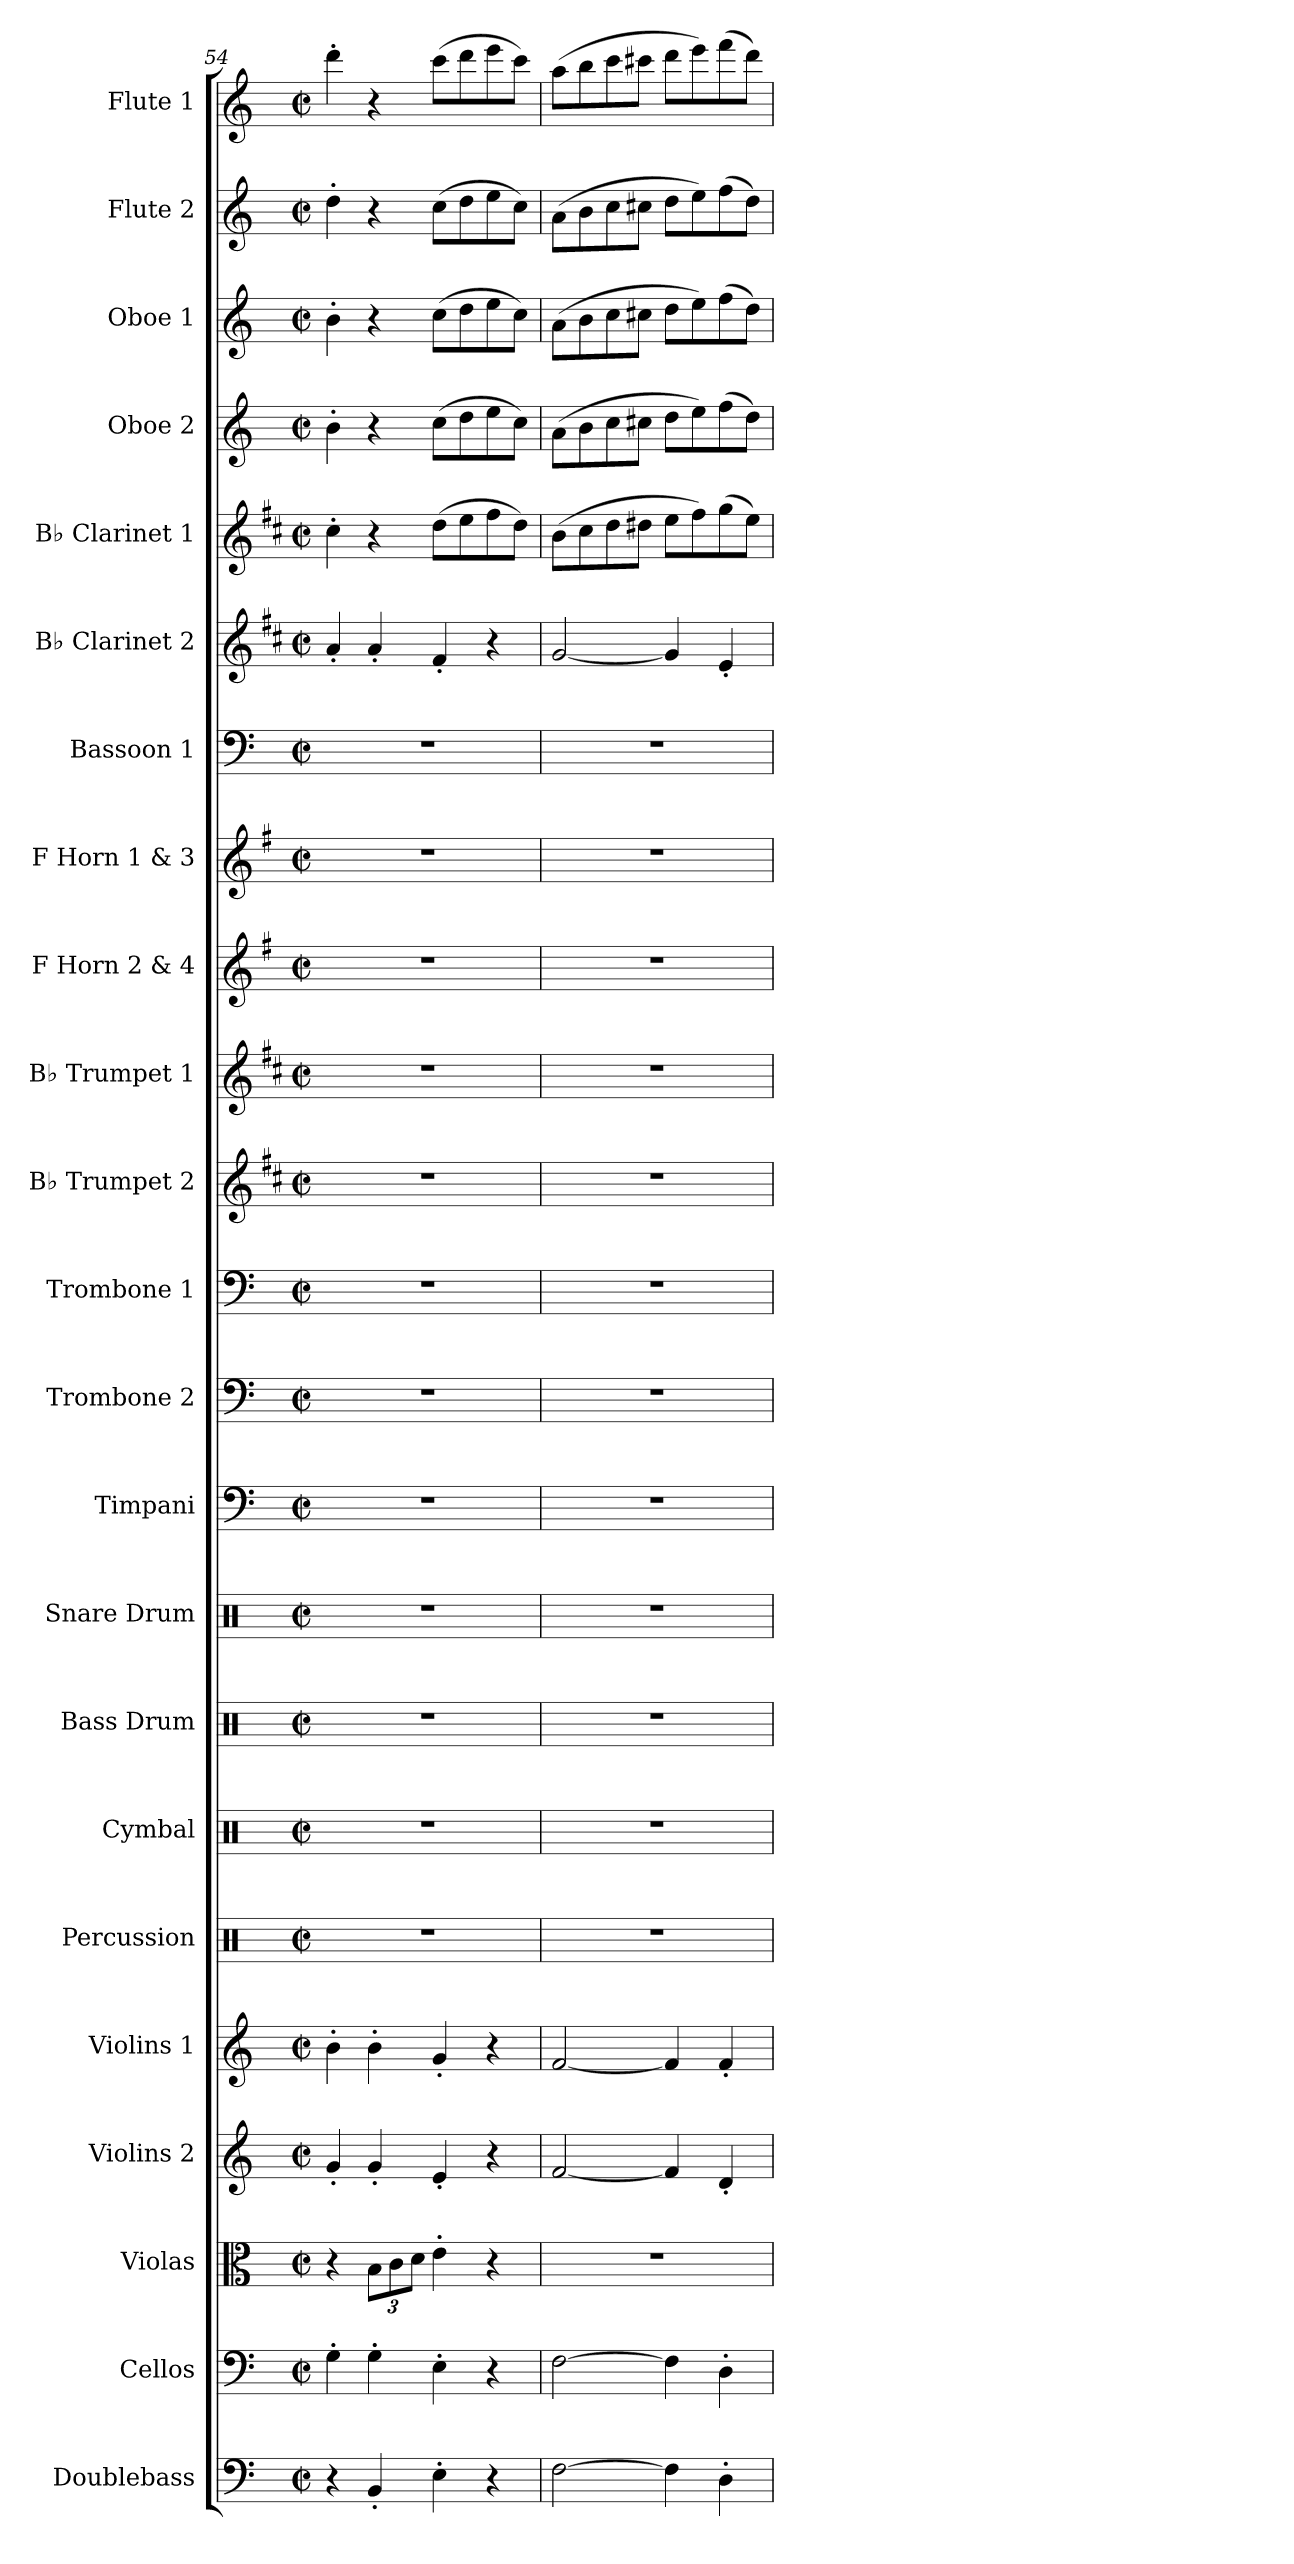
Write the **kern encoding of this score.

**kern	**kern	**kern	**kern	**kern	**kern	**kern	**kern	**kern	**kern	**kern	**kern	**kern	**kern	**kern	**kern	**kern	**kern	**kern	**kern	**kern	**kern	**kern
*part23	*part22	*part21	*part20	*part19	*part18	*part17	*part16	*part15	*part14	*part13	*part12	*part11	*part10	*part9	*part8	*part7	*part6	*part5	*part4	*part3	*part2	*part1
*staff23	*staff22	*staff21	*staff20	*staff19	*staff18	*staff17	*staff16	*staff15	*staff14	*staff13	*staff12	*staff11	*staff10	*staff9	*staff8	*staff7	*staff6	*staff5	*staff4	*staff3	*staff2	*staff1
*I"Doublebass	*I"Cellos	*I"Violas	*I"Violins 2	*I"Violins 1	*I"Percussion	*I"Cymbal	*I"Bass Drum	*I"Snare Drum	*I"Timpani	*I"Trombone 2	*I"Trombone 1	*I"B♭ Trumpet 2	*I"B♭ Trumpet 1	*I"F Horn 2 &amp; 4	*I"F Horn 1 &amp; 3	*I"Bassoon 1	*I"B♭ Clarinet 2	*I"B♭ Clarinet 1	*I"Oboe 2	*I"Oboe 1	*I"Flute 2	*I"Flute 1
*I'Dbs.	*	*I'Vlas.	*I'Vlns. 2	*I'Vlns. 1	*I'Perc.	*I'Cym.	*I'B. Dr.	*I'Sn. Dr.	*I'Timp.	*I'Tbn. 2	*I'Tbn. 1	*I'B♭ Tpt. 2	*I'B♭ Tpt. 1	*I'F Hn. 2 4	*I'F Hn. 1 3	*I'Bsn. 1	*I'B♭ Cl. 2	*I'B♭ Cl. 1	*I'Ob. 2	*I'Ob. 1	*I'Fl. 2	*I'Fl. 1
*clefF4	*clefF4	*clefC3	*clefG2	*clefG2	*clefX	*clefX	*clefX	*clefX	*clefF4	*clefF4	*clefF4	*clefG2	*clefG2	*clefG2	*clefG2	*clefF4	*clefG2	*clefG2	*clefG2	*clefG2	*clefG2	*clefG2
*ITrd7c12	*	*	*	*	*	*	*	*	*	*	*	*ITrd1c2	*ITrd1c2	*ITrd4c7	*ITrd4c7	*	*ITrd1c2	*ITrd1c2	*	*	*	*
*k[]	*k[]	*k[]	*k[]	*k[]	*k[]	*k[]	*k[]	*k[]	*k[]	*k[]	*k[]	*k[]	*k[]	*k[]	*k[]	*k[]	*k[]	*k[]	*k[]	*k[]	*k[]	*k[]
*M2/2	*M2/2	*M2/2	*M2/2	*M2/2	*M2/2	*M2/2	*M2/2	*M2/2	*M2/2	*M2/2	*M2/2	*M2/2	*M2/2	*M2/2	*M2/2	*M2/2	*M2/2	*M2/2	*M2/2	*M2/2	*M2/2	*M2/2
*met(c|)	*met(c|)	*met(c|)	*met(c|)	*met(c|)	*met(c|)	*met(c|)	*met(c|)	*met(c|)	*met(c|)	*met(c|)	*met(c|)	*met(c|)	*met(c|)	*met(c|)	*met(c|)	*met(c|)	*met(c|)	*met(c|)	*met(c|)	*met(c|)	*met(c|)	*met(c|)
=54	=54	=54	=54	=54	=54	=54	=54	=54	=54	=54	=54	=54	=54	=54	=54	=54	=54	=54	=54	=54	=54	=54
4r	4G'\	4r	4g'/	4b'\	1r	1r	1r	1r	1r	1r	1r	1r	1r	1r	1r	1r	4g'/	4b'\	4b'\	4b'\	4dd'\	4ddd'\
*	*	*Xbrackettup	*	*	*	*	*	*	*	*	*	*	*	*	*	*	*	*	*	*	*	*
4BBB'/	4G'\	12B\L	4g'/	4b'\	.	.	.	.	.	.	.	.	.	.	.	.	4g'/	4r	4r	4r	4r	4r
.	.	12c\	.	.	.	.	.	.	.	.	.	.	.	.	.	.	.	.	.	.	.	.
.	.	12d\J	.	.	.	.	.	.	.	.	.	.	.	.	.	.	.	.	.	.	.	.
4EE'\	4E'\	4e'\	4e'/	4g'/	.	.	.	.	.	.	.	.	.	.	.	.	4e'/	(>8cc\L	(>8cc\L	(>8cc\L	(>8cc\L	(>8ccc\L
.	.	.	.	.	.	.	.	.	.	.	.	.	.	.	.	.	.	8dd\	8dd\	8dd\	8dd\	8ddd\
4r	4r	4r	4r	4r	.	.	.	.	.	.	.	.	.	.	.	.	4r	8ee\	8ee\	8ee\	8ee\	8eee\
.	.	.	.	.	.	.	.	.	.	.	.	.	.	.	.	.	.	8cc\J)	8cc\J)	8cc\J)	8cc\J)	8ccc\J)
=55	=55	=55	=55	=55	=55	=55	=55	=55	=55	=55	=55	=55	=55	=55	=55	=55	=55	=55	=55	=55	=55	=55
[2FF\	[2F\	1r	[2f/	[2f/	1r	1r	1r	1r	1r	1r	1r	1r	1r	1r	1r	1r	[2f/	(>8a\L	(>8a\L	(>8a\L	(>8a\L	(>8aa\L
.	.	.	.	.	.	.	.	.	.	.	.	.	.	.	.	.	.	8b\	8b\	8b\	8b\	8bb\
.	.	.	.	.	.	.	.	.	.	.	.	.	.	.	.	.	.	8cc\	8cc\	8cc\	8cc\	8ccc\
.	.	.	.	.	.	.	.	.	.	.	.	.	.	.	.	.	.	8cc#X\J	8cc#X\J	8cc#X\J	8cc#X\J	8ccc#X\J
4FF\]	4F\]	.	4f/]	4f/]	.	.	.	.	.	.	.	.	.	.	.	.	4f/]	8dd\L	8dd\L	8dd\L	8dd\L	8ddd\L
.	.	.	.	.	.	.	.	.	.	.	.	.	.	.	.	.	.	8ee\)	8ee\)	8ee\)	8ee\)	8eee\)
4DD'\	4D'\	.	4d'/	4f'/	.	.	.	.	.	.	.	.	.	.	.	.	4d'/	(>8ff\	(>8ff\	(>8ff\	(>8ff\	(>8fff\
.	.	.	.	.	.	.	.	.	.	.	.	.	.	.	.	.	.	8dd\J)	8dd\J)	8dd\J)	8dd\J)	8ddd\J)
=	=	=	=	=	=	=	=	=	=	=	=	=	=	=	=	=	=	=	=	=	=	=
*-	*-	*-	*-	*-	*-	*-	*-	*-	*-	*-	*-	*-	*-	*-	*-	*-	*-	*-	*-	*-	*-	*-
